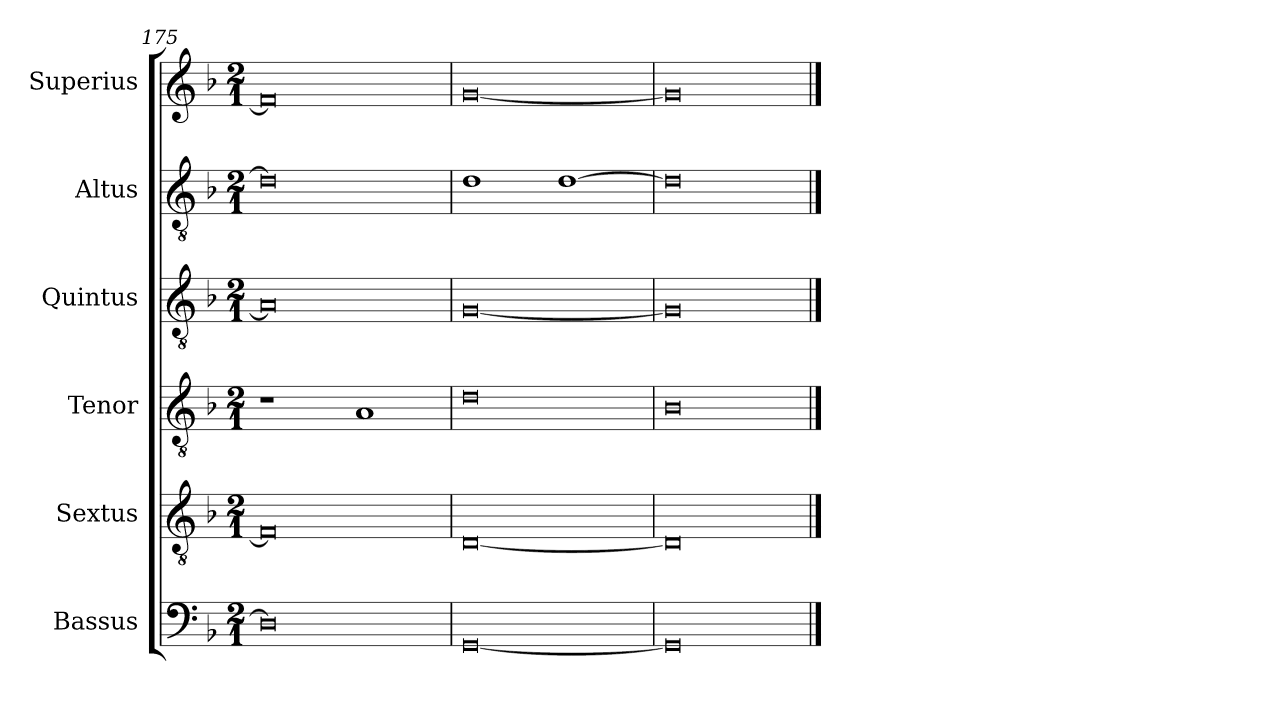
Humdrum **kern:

**kern	**kern	**kern	**kern	**kern	**kern
*part6	*part5	*part4	*part3	*part2	*part1
*staff6	*staff5	*staff4	*staff3	*staff2	*staff1
*I"Bassus	*I"Sextus	*I"Tenor	*I"Quintus	*I"Altus	*I"Superius
*I'B	*I'Sx	*I'T	*I'Q	*I'A	*I'S
*clefF4	*clefGv2	*clefGv2	*clefGv2	*clefGv2	*clefG2
*k[b-]	*k[b-]	*k[b-]	*k[b-]	*k[b-]	*k[b-]
*M2/1	*M2/1	*M2/1	*M2/1	*M2/1	*M2/1
=175	=175	=175	=175	=175	=175
0D]	0F]	1r	0A]	0d]	0f]
.	.	1A	.	.	.
=176	=176	=176	=176	=176	=176
[0GG	[0D	0d	[0G	1d	[0g
.	.	.	.	[1d	.
=177	=177	=177	=177	=177	=177
0GG]	0D]	0B-	0G]	0d]	0g]
==	==	==	==	==	==
*-	*-	*-	*-	*-	*-
